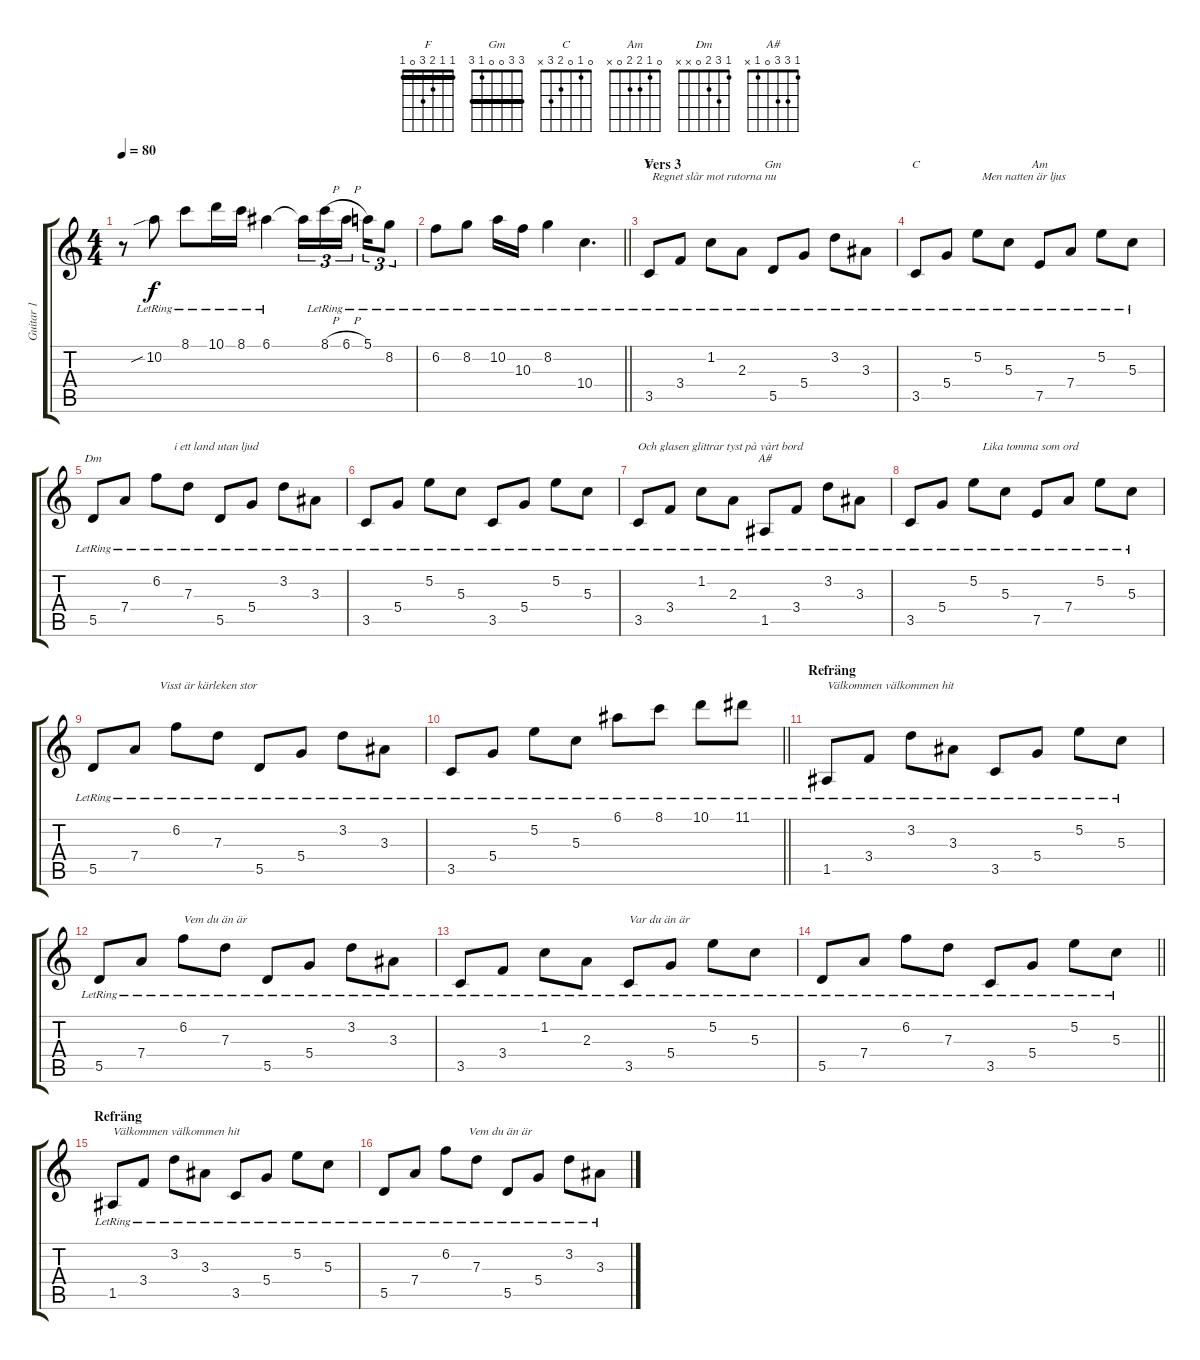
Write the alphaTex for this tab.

\track ("Guitar 1" "Guitar 1") {instrument acousticguitarsteel}
\staff {score tabs}
\tuning (E4 B3 G3 D3 A2 E2) {hide}
\chord ("F" 1 1 2 3 0 1) {barre 1}
\chord ("Gm" 3 3 0 0 1 3) {barre 3}
\chord ("C" 0 1 0 2 3 x)
\chord ("Am" 0 1 2 2 0 x)
\chord ("Dm" 1 3 2 0 x x)
\chord ("A#" 1 3 3 0 1 x)
\ts (4 4)
\tempo 80
\clef g2
\ks c
r.8{dy f} 10.2{sib lr}.8 8.1{lr}.8 10.1{lr}.16 8.1{lr}.16 6.1{lr}.4 6.1{t}.16{tu (3 2)} 8.1{h lr}.16{tu (3 2)} 6.1{h lr}.16{tu (3 2) beam splitsecondary} 5.1{lr}.16{tu (3 2)} 8.2{lr}.8{tu (3 2)} |
\barLineRight lightlight
6.2{lr}.8 8.2{lr}.8 10.2{lr}.16 10.3{lr}.16 8.2{lr}.4 10.4{lr}.4{d} |
\section ("" "Vers 3")
3.5{lr}.8{ch "F" txt " Regnet slår mot rutorna nu"} 3.4{lr}.8 1.2{lr}.8 2.3{lr}.8 5.5{lr}.8{ch "Gm"} 5.4{lr}.8 3.2{lr}.8 3.3{lr}.8 |
3.5{lr}.8{ch "C" txt "                      Men natten är ljus"} 5.4{lr}.8 5.2{lr}.8 5.3{lr}.8 7.5{lr}.8{ch "Am"} 7.4{lr}.8 5.2{lr}.8 5.3{lr}.8 |
5.5{lr}.8{ch "Dm" txt "                           i ett land utan ljud"} 7.4{lr}.8 6.2{lr}.8 7.3{lr}.8 5.5{lr}.8 5.4{lr}.8 3.2{lr}.8 3.3{lr}.8 |
3.5{lr}.8 5.4{lr}.8 5.2{lr}.8 5.3{lr}.8 3.5{lr}.8 5.4{lr}.8 5.2{lr}.8 5.3{lr}.8 |
3.5{lr}.8{txt "Och glasen glittrar tyst på vårt bord"} 3.4{lr}.8 1.2{lr}.8 2.3{lr}.8 1.5{lr}.8{ch "A#"} 3.4{lr}.8 3.2{lr}.8 3.3{lr}.8 |
3.5{lr}.8{txt "                        Lika tomma som ord"} 5.4{lr}.8 5.2{lr}.8 5.3{lr}.8 7.5{lr}.8 7.4{lr}.8 5.2{lr}.8 5.3{lr}.8 |
5.5{lr}.8{txt "                      Visst är kärleken stor"} 7.4{lr}.8 6.2{lr}.8 7.3{lr}.8 5.5{lr}.8 5.4{lr}.8 3.2{lr}.8 3.3{lr}.8 |
\barLineRight lightlight
3.5{lr}.8 5.4{lr}.8 5.2{lr}.8 5.3{lr}.8 6.1{lr}.8 8.1{lr}.8 10.1{lr}.8 11.1{lr}.8 |
\section ("" "Refräng")
1.5{lr}.8{txt "Välkommen välkommen hit"} 3.4{lr}.8 3.2{lr}.8 3.3{lr}.8 3.5{lr}.8 5.4{lr}.8 5.2{lr}.8 5.3{lr}.8 |
5.5{lr}.8{txt "                            Vem du än är"} 7.4{lr}.8 6.2{lr}.8 7.3{lr}.8 5.5{lr}.8 5.4{lr}.8 3.2{lr}.8 3.3{lr}.8 |
3.5{lr}.8{txt "                         "} 3.4{lr}.8 1.2{lr}.8 2.3{lr}.8 3.5{lr}.8{txt "Var du än är"} 5.4{lr}.8 5.2{lr}.8 5.3{lr}.8 |
\barLineRight lightlight
5.5{lr}.8 7.4{lr}.8 6.2{lr}.8 7.3{lr}.8 3.5{lr}.8 5.4{lr}.8 5.2{lr}.8 5.3{lr}.8 |
\section ("" "Refräng")
1.5{lr}.8{txt "Välkommen välkommen hit"} 3.4{lr}.8 3.2{lr}.8 3.3{lr}.8 3.5{lr}.8 5.4{lr}.8 5.2{lr}.8 5.3{lr}.8 |
5.5{lr}.8{txt "                            Vem du än är"} 7.4{lr}.8 6.2{lr}.8 7.3{lr}.8 5.5{lr}.8 5.4{lr}.8 3.2{lr}.8 3.3{lr}.8
